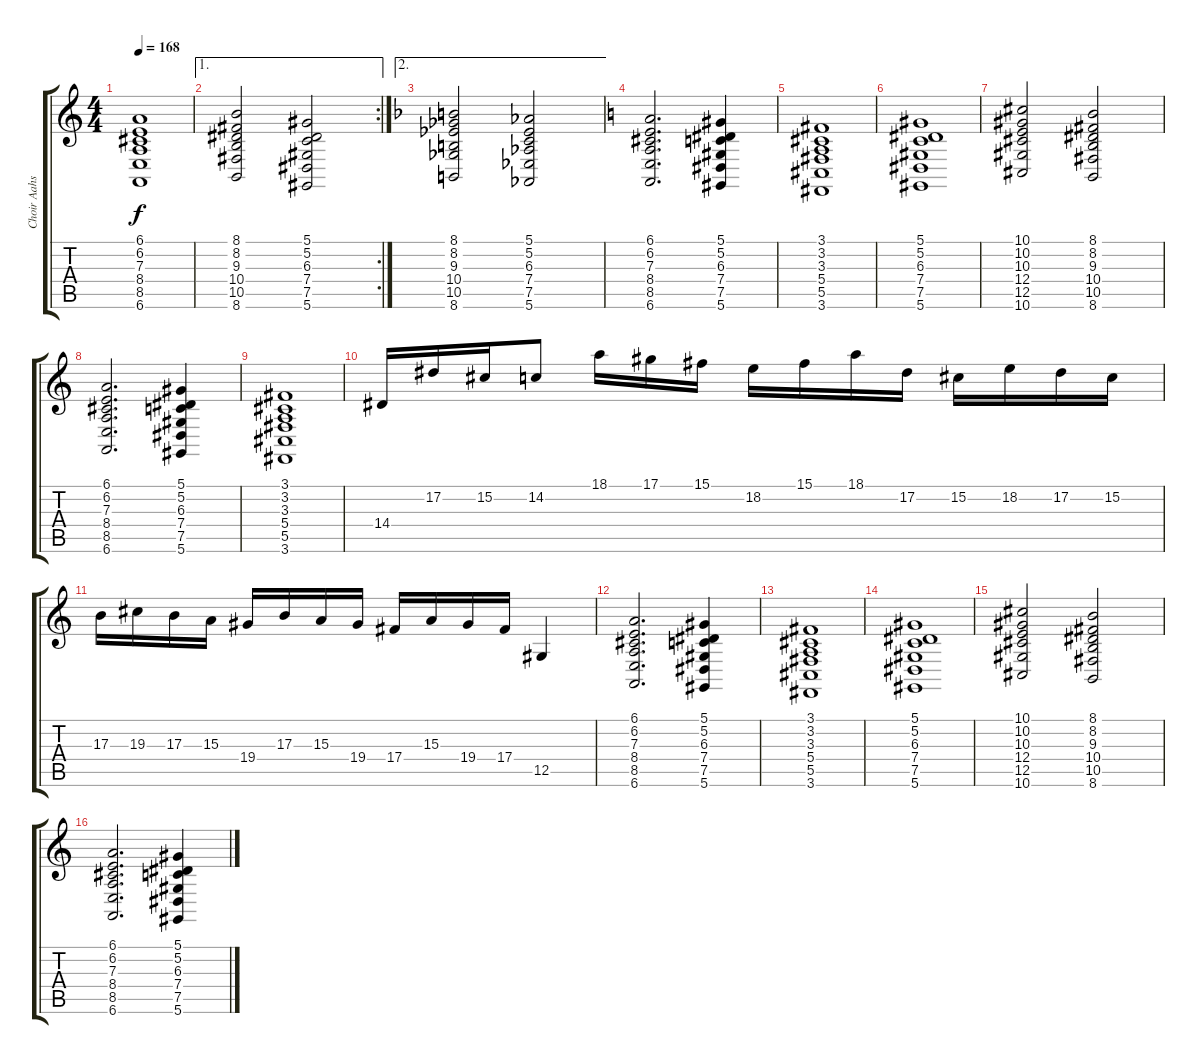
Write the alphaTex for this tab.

\track ("Choir Aahs" "Choir Aahs") {instrument choiraahs}
\staff {score tabs}
\tuning (Eb4 Bb3 Gb3 Db3 Ab2 Eb2) {hide}
\ts (4 4)
\tempo 168
\clef g2
\ks c
(6.1 6.2 7.3 8.4 8.5 6.6).1{dy f} |
\ae 1
\rc 2
(8.1 8.2 9.3 10.4 10.5 8.6).2 (5.1 5.2 6.3 7.4 7.5 5.6).2 |
\ae 2
\ks f
(8.1 8.2 9.3 10.4 10.5 8.6).2 (5.1 5.2 6.3 7.4 7.5 5.6).2 |
\ks c
(6.1 6.2 7.3 8.4 8.5 6.6).2{d} (5.1 5.2 6.3 7.4 7.5 5.6).4 |
(3.1 3.2 3.3 5.4 5.5 3.6).1 |
(5.1 5.2 6.3 7.4 7.5 5.6).1 |
(10.1 10.2 10.3 12.4 12.5 10.6).2 (8.1 8.2 9.3 10.4 10.5 8.6).2 |
(6.1 6.2 7.3 8.4 8.5 6.6).2{d} (5.1 5.2 6.3 7.4 7.5 5.6).4 |
(3.1 3.2 3.3 5.4 5.5 3.6).1 |
14.4.16 17.2.16 15.2.16 14.2.8 18.1.16 17.1.16 15.1.16 18.2.16 15.1.16 18.1.16 17.2.16 15.2.16 18.2.16 17.2.16 15.2.16 |
17.3.16 19.3.16 17.3.16 15.3.16 19.4.16 17.3.16 15.3.16 19.4.16 17.4.16 15.3.16 19.4.16 17.4.16 12.5.4 |
(6.1 6.2 7.3 8.4 8.5 6.6).2{d} (5.1 5.2 6.3 7.4 7.5 5.6).4 |
(3.1 3.2 3.3 5.4 5.5 3.6).1 |
(5.1 5.2 6.3 7.4 7.5 5.6).1 |
(10.1 10.2 10.3 12.4 12.5 10.6).2 (8.1 8.2 9.3 10.4 10.5 8.6).2 |
(6.1 6.2 7.3 8.4 8.5 6.6).2{d} (5.1 5.2 6.3 7.4 7.5 5.6).4
